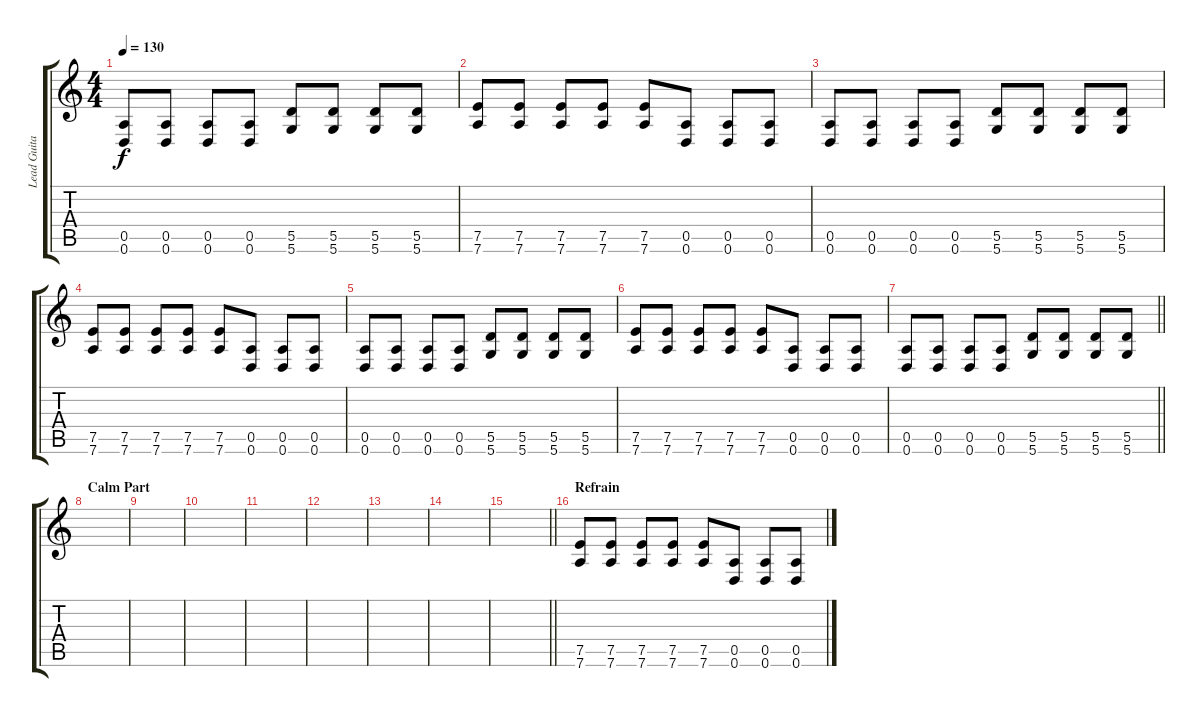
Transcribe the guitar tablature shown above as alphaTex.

\track ("Lead Guitar" "Lead Guita") {instrument overdrivenguitar}
\staff {score tabs}
\tuning (E4 B3 G3 D3 A2 D2) {hide}
\ts (4 4)
\tempo 130
\clef g2
\ks c
(0.5 0.6).8{dy f} (0.5 0.6).8 (0.5 0.6).8 (0.5 0.6).8 (5.5 5.6).8 (5.5 5.6).8 (5.5 5.6).8 (5.5 5.6).8 |
(7.5 7.6).8 (7.5 7.6).8 (7.5 7.6).8 (7.5 7.6).8 (7.5 7.6).8 (0.5 0.6).8 (0.5 0.6).8 (0.5 0.6).8 |
(0.5 0.6).8 (0.5 0.6).8 (0.5 0.6).8 (0.5 0.6).8 (5.5 5.6).8 (5.5 5.6).8 (5.5 5.6).8 (5.5 5.6).8 |
(7.5 7.6).8 (7.5 7.6).8 (7.5 7.6).8 (7.5 7.6).8 (7.5 7.6).8 (0.5 0.6).8 (0.5 0.6).8 (0.5 0.6).8 |
(0.5 0.6).8 (0.5 0.6).8 (0.5 0.6).8 (0.5 0.6).8 (5.5 5.6).8 (5.5 5.6).8 (5.5 5.6).8 (5.5 5.6).8 |
(7.5 7.6).8 (7.5 7.6).8 (7.5 7.6).8 (7.5 7.6).8 (7.5 7.6).8 (0.5 0.6).8 (0.5 0.6).8 (0.5 0.6).8 |
\barLineRight lightlight
(0.5 0.6).8 (0.5 0.6).8 (0.5 0.6).8 (0.5 0.6).8 (5.5 5.6).8 (5.5 5.6).8 (5.5 5.6).8 (5.5 5.6).8 |
\section ("" "Calm Part")
|
|
|
|
|
|
|
\barLineRight lightlight
|
\section ("" "Refrain")
(7.5 7.6).8 (7.5 7.6).8 (7.5 7.6).8 (7.5 7.6).8 (7.5 7.6).8 (0.5 0.6).8 (0.5 0.6).8 (0.5 0.6).8
